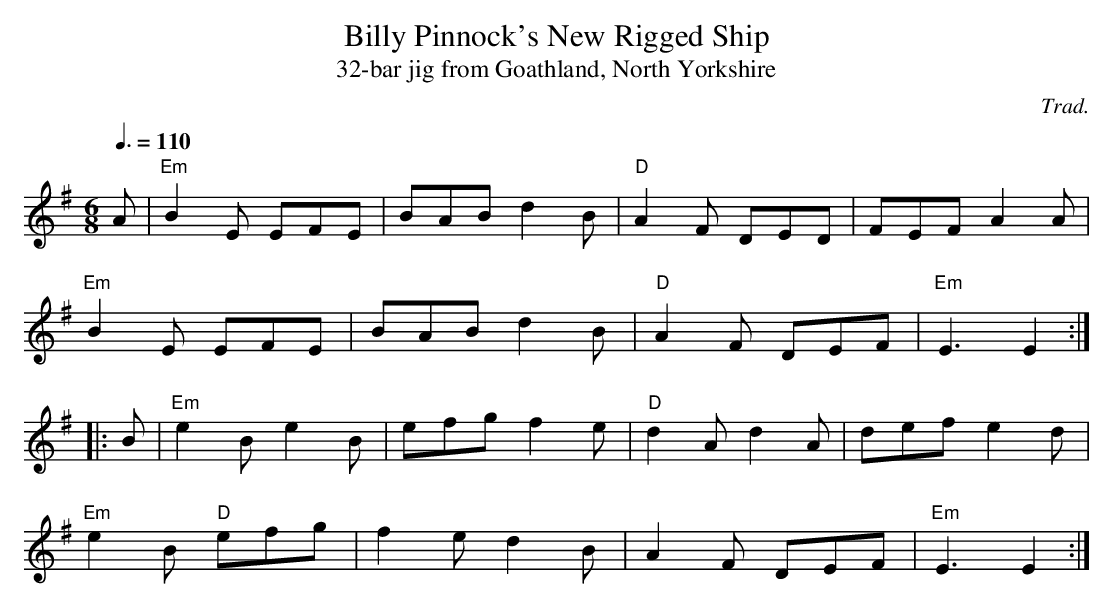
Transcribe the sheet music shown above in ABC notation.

X:1
T:Billy Pinnock's New Rigged Ship
T:32-bar jig from Goathland, North Yorkshire
C:Trad.
M:6/8
L:1/8
Q:3/8=110
K:DMix
A|"Em"B2E EFE| BAB d2B |"D"A2F DED | FEF A2A |
"Em"B2E EFE| BAB d2B | "D"A2F DEF | "Em"E3 E2 :|
|:B|"Em" e2B e2B | efg f2 e |"D" d2A d2A | def e2d |
"Em"e2B "D"efg | f2e d2B | A2F DEF |"Em" E3 E2 :|
